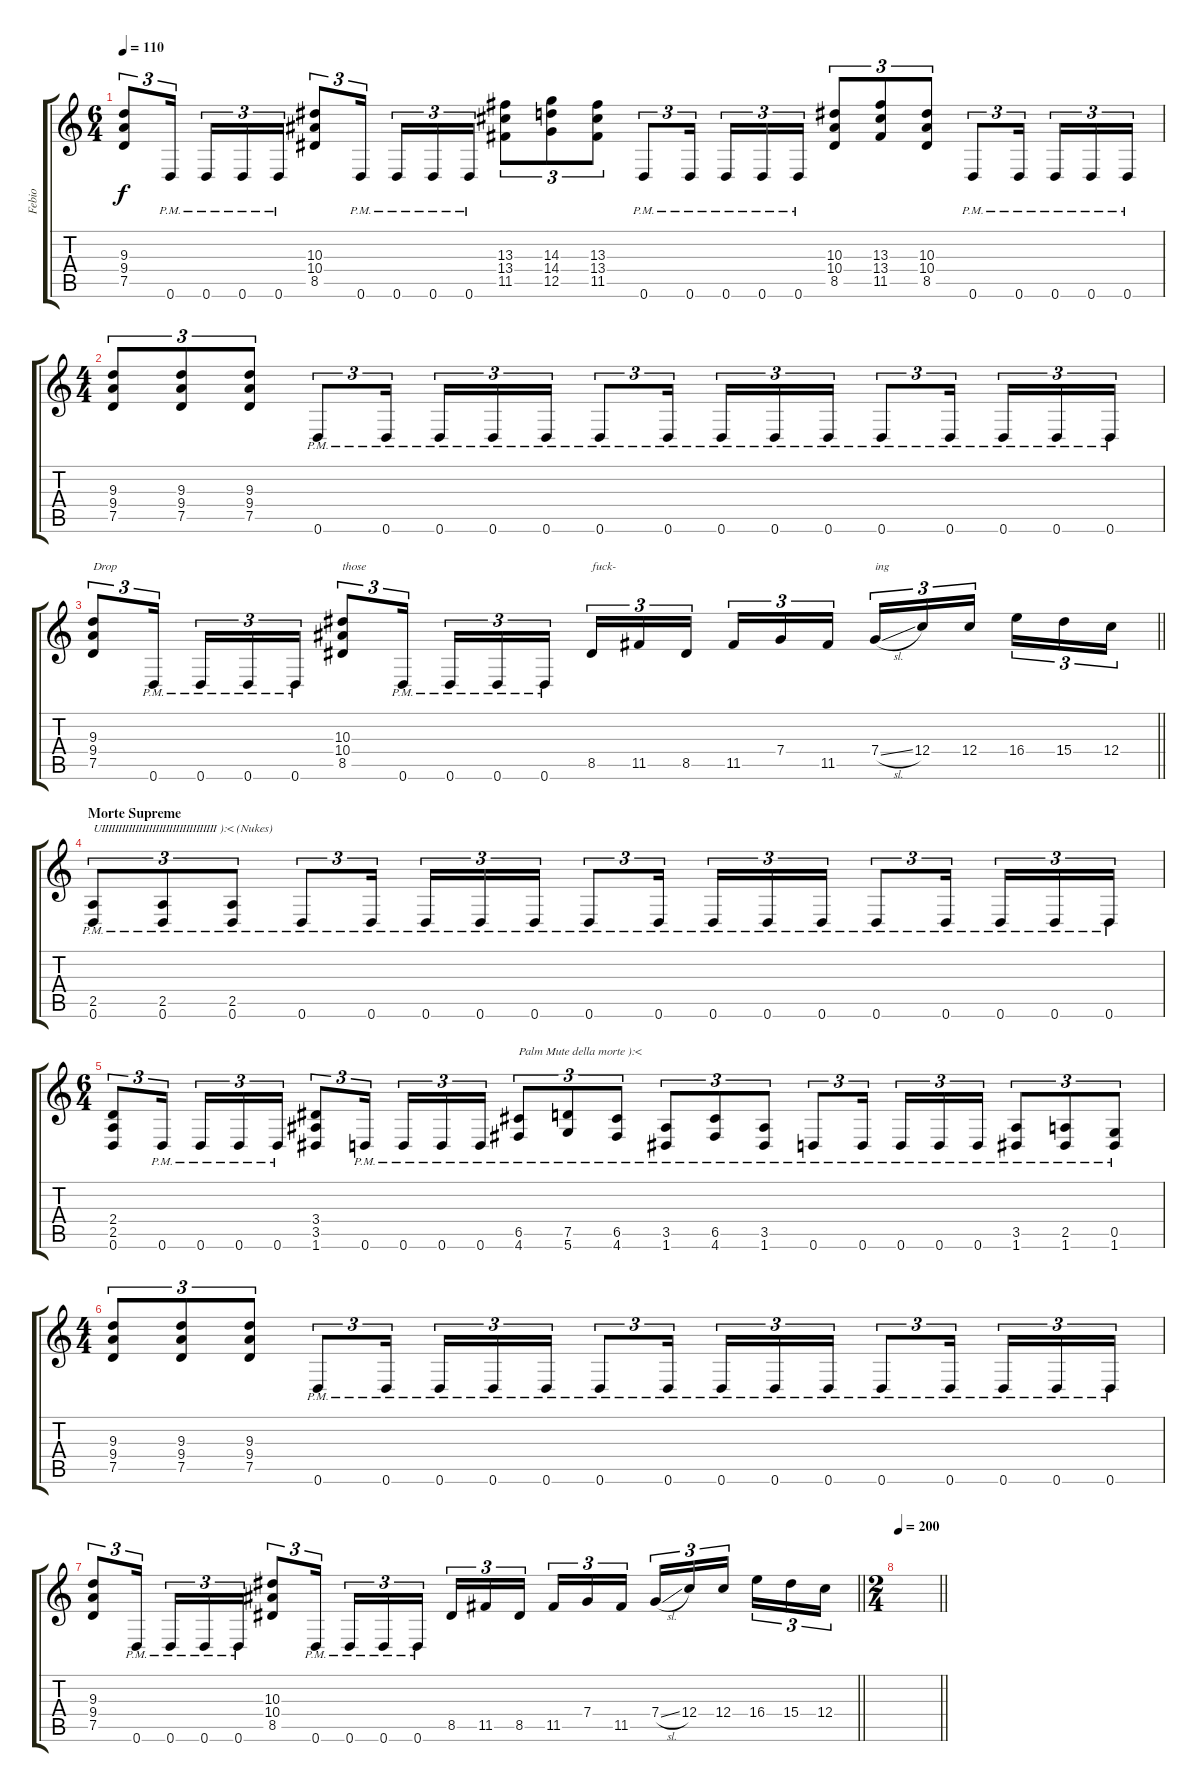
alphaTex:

\track ("Febio" "Febio") {instrument distortionguitar}
\staff {score tabs}
\tuning (D4 A3 F3 C3 G2 D2) {hide}
\ts (6 4)
\tempo 110
\clef g2
\ks c
(9.3 9.4 7.5).8{tu (3 2) dy f} 0.6{pm}.16{tu (3 2) beam splitsecondary} 0.6{pm}.16{tu (3 2)} 0.6{pm}.16{tu (3 2)} 0.6{pm}.16{tu (3 2)} (10.3 10.4 8.5).8{tu (3 2)} 0.6{pm}.16{tu (3 2) beam splitsecondary} 0.6{pm}.16{tu (3 2)} 0.6{pm}.16{tu (3 2)} 0.6{pm}.16{tu (3 2)} (13.3 13.4 11.5).8{tu (3 2)} (14.3 14.4 12.5).8{tu (3 2)} (13.3 13.4 11.5).8{tu (3 2)} 0.6{pm}.8{tu (3 2)} 0.6{pm}.16{tu (3 2) beam splitsecondary} 0.6{pm}.16{tu (3 2)} 0.6{pm}.16{tu (3 2)} 0.6{pm}.16{tu (3 2)} (10.3 10.4 8.5).8{tu (3 2)} (13.3 13.4 11.5).8{tu (3 2)} (10.3 10.4 8.5).8{tu (3 2)} 0.6{pm}.8{tu (3 2)} 0.6{pm}.16{tu (3 2) beam splitsecondary} 0.6{pm}.16{tu (3 2)} 0.6{pm}.16{tu (3 2)} 0.6{pm}.16{tu (3 2)} |
\ts (4 4)
(9.3 9.4 7.5).8{tu (3 2)} (9.3 9.4 7.5).8{tu (3 2)} (9.3 9.4 7.5).8{tu (3 2)} 0.6{pm}.8{tu (3 2)} 0.6{pm}.16{tu (3 2) beam splitsecondary} 0.6{pm}.16{tu (3 2)} 0.6{pm}.16{tu (3 2)} 0.6{pm}.16{tu (3 2)} 0.6{pm}.8{tu (3 2)} 0.6{pm}.16{tu (3 2) beam splitsecondary} 0.6{pm}.16{tu (3 2)} 0.6{pm}.16{tu (3 2)} 0.6{pm}.16{tu (3 2)} 0.6{pm}.8{tu (3 2)} 0.6{pm}.16{tu (3 2) beam splitsecondary} 0.6{pm}.16{tu (3 2)} 0.6{pm}.16{tu (3 2)} 0.6{pm}.16{tu (3 2)} |
\barLineRight lightlight
(9.3 9.4 7.5).8{tu (3 2) txt "Drop"} 0.6{pm}.16{tu (3 2) beam splitsecondary} 0.6{pm}.16{tu (3 2)} 0.6{pm}.16{tu (3 2)} 0.6{pm}.16{tu (3 2)} (10.3 10.4 8.5).8{tu (3 2) txt "those"} 0.6{pm}.16{tu (3 2) beam splitsecondary} 0.6{pm}.16{tu (3 2)} 0.6{pm}.16{tu (3 2)} 0.6{pm}.16{tu (3 2)} 8.5.16{tu (3 2) txt "fuck-"} 11.5.16{tu (3 2)} 8.5.16{tu (3 2) beam splitsecondary} 11.5.16{tu (3 2)} 7.4.16{tu (3 2)} 11.5.16{tu (3 2)} 7.4{sl}.16{tu (3 2) txt "ing"} 12.4.16{tu (3 2)} 12.4.16{tu (3 2) beam splitsecondary} 16.4.16{tu (3 2)} 15.4.16{tu (3 2)} 12.4.16{tu (3 2)} |
\section ("" "Morte Supreme")
(2.5{pm} 0.6{pm}).8{tu (3 2) txt "UIIIIIIIIIIIIIIIIIIIIIIIIIIIIIIIIII ):< (Nukes)"} (2.5{pm} 0.6{pm}).8{tu (3 2)} (2.5{pm} 0.6{pm}).8{tu (3 2)} 0.6{pm}.8{tu (3 2)} 0.6{pm}.16{tu (3 2) beam splitsecondary} 0.6{pm}.16{tu (3 2)} 0.6{pm}.16{tu (3 2)} 0.6{pm}.16{tu (3 2)} 0.6{pm}.8{tu (3 2)} 0.6{pm}.16{tu (3 2) beam splitsecondary} 0.6{pm}.16{tu (3 2)} 0.6{pm}.16{tu (3 2)} 0.6{pm}.16{tu (3 2)} 0.6{pm}.8{tu (3 2)} 0.6{pm}.16{tu (3 2) beam splitsecondary} 0.6{pm}.16{tu (3 2)} 0.6{pm}.16{tu (3 2)} 0.6{pm}.16{tu (3 2)} |
\ts (6 4)
(2.4 2.5 0.6).8{tu (3 2)} 0.6{pm}.16{tu (3 2) beam splitsecondary} 0.6{pm}.16{tu (3 2)} 0.6{pm}.16{tu (3 2)} 0.6{pm}.16{tu (3 2)} (3.4 3.5 1.6).8{tu (3 2)} 0.6{pm}.16{tu (3 2) beam splitsecondary} 0.6{pm}.16{tu (3 2)} 0.6{pm}.16{tu (3 2)} 0.6{pm}.16{tu (3 2)} (6.5{pm} 4.6{pm}).8{tu (3 2) txt "Palm Mute della morte ):<"} (7.5{pm} 5.6{pm}).8{tu (3 2)} (6.5{pm} 4.6{pm}).8{tu (3 2)} (3.5{pm} 1.6{pm}).8{tu (3 2)} (6.5{pm} 4.6{pm}).8{tu (3 2)} (3.5{pm} 1.6{pm}).8{tu (3 2)} 0.6{pm}.8{tu (3 2)} 0.6{pm}.16{tu (3 2) beam splitsecondary} 0.6{pm}.16{tu (3 2)} 0.6{pm}.16{tu (3 2)} 0.6{pm}.16{tu (3 2)} (3.5{pm} 1.6{pm}).8{tu (3 2)} (2.5{pm} 1.6{pm}).8{tu (3 2)} (0.5{pm} 1.6{pm}).8{tu (3 2)} |
\ts (4 4)
(9.3 9.4 7.5).8{tu (3 2)} (9.3 9.4 7.5).8{tu (3 2)} (9.3 9.4 7.5).8{tu (3 2)} 0.6{pm}.8{tu (3 2)} 0.6{pm}.16{tu (3 2) beam splitsecondary} 0.6{pm}.16{tu (3 2)} 0.6{pm}.16{tu (3 2)} 0.6{pm}.16{tu (3 2)} 0.6{pm}.8{tu (3 2)} 0.6{pm}.16{tu (3 2) beam splitsecondary} 0.6{pm}.16{tu (3 2)} 0.6{pm}.16{tu (3 2)} 0.6{pm}.16{tu (3 2)} 0.6{pm}.8{tu (3 2)} 0.6{pm}.16{tu (3 2) beam splitsecondary} 0.6{pm}.16{tu (3 2)} 0.6{pm}.16{tu (3 2)} 0.6{pm}.16{tu (3 2)} |
\barLineRight lightlight
(9.3 9.4 7.5).8{tu (3 2)} 0.6{pm}.16{tu (3 2) beam splitsecondary} 0.6{pm}.16{tu (3 2)} 0.6{pm}.16{tu (3 2)} 0.6{pm}.16{tu (3 2)} (10.3 10.4 8.5).8{tu (3 2)} 0.6{pm}.16{tu (3 2) beam splitsecondary} 0.6{pm}.16{tu (3 2)} 0.6{pm}.16{tu (3 2)} 0.6{pm}.16{tu (3 2)} 8.5.16{tu (3 2)} 11.5.16{tu (3 2)} 8.5.16{tu (3 2) beam splitsecondary} 11.5.16{tu (3 2)} 7.4.16{tu (3 2)} 11.5.16{tu (3 2)} 7.4{sl}.16{tu (3 2)} 12.4.16{tu (3 2)} 12.4.16{tu (3 2) beam splitsecondary} 16.4.16{tu (3 2)} 15.4.16{tu (3 2)} 12.4.16{tu (3 2)} |
\ts (2 4)
\tempo 200
\barLineRight lightlight
